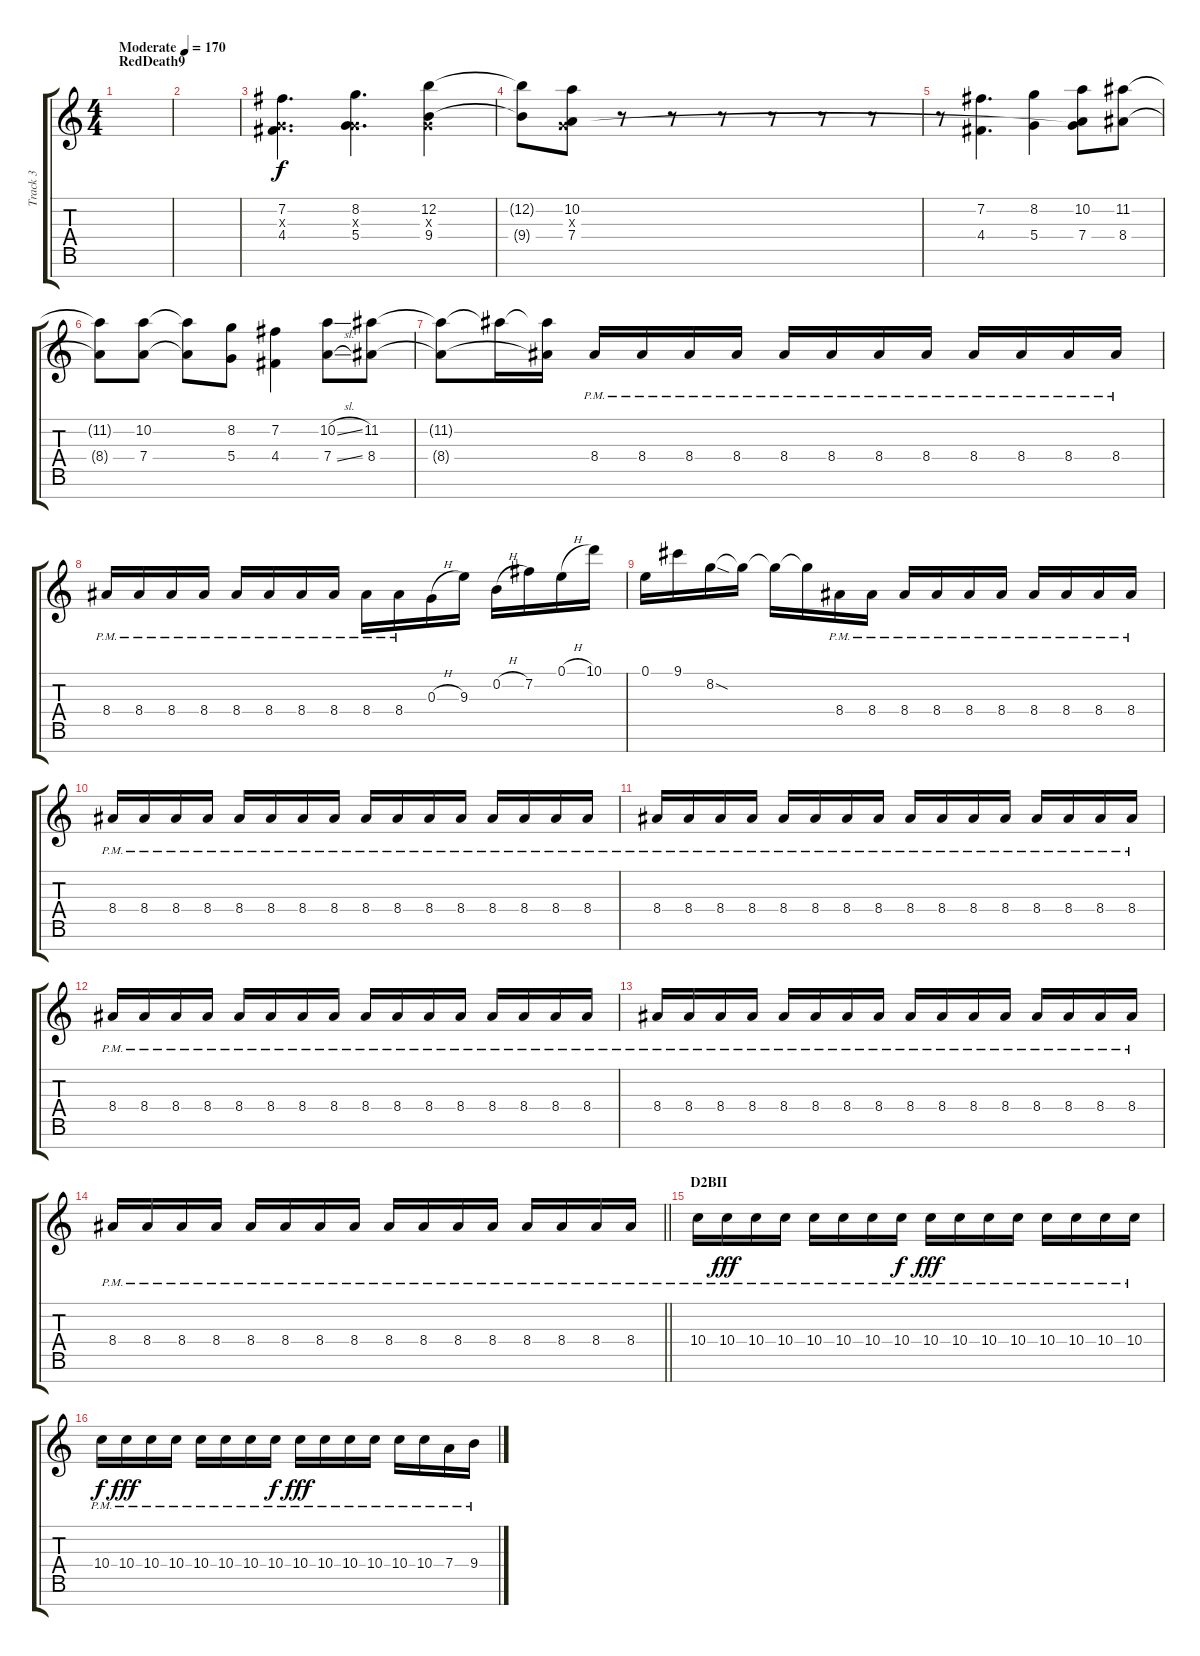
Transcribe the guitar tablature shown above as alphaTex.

\track ("Track 3" "Track 3") {instrument acousticguitarsteel}
\staff {score tabs}
\tuning (E4 B3 G3 D3 A2 E2 B1) {hide}
\ts (4 4)
\section ("" "RedDeath9")
\tempo (170 "Moderate")
\clef g2
\ks c
|
|
(7.2 0.3{x} 4.4).4{d balance 8 instrument overdrivenguitar} (8.2 0.3{x} 5.4).4{d} (12.2 0.3{x} 9.4).4 |
(12.2{t} 9.4{t}).8 (10.2 0.3{x} 7.4).8 r.8 r.8 r.8 r.8 r.8 r.8 |
r.8 (7.2 4.4).4{d} (8.2 5.4).4 (10.2 0.3{t} 7.4).8 (11.2 8.4).8 |
(11.2{t} 8.4{t}).8 (10.2 7.4).8 (10.2{t} 7.4{t}).8 (8.2 5.4).8 (7.2 4.4).4 (10.2{sl} 7.4{sl}).8 (11.2 8.4).8 |
(11.2{t} 8.4{t}).8 11.2{t}.16 (11.2{t} 8.4{t}).16 8.4{pm}.16 8.4{pm}.16 8.4{pm}.16 8.4{pm}.16 8.4{pm}.16 8.4{pm}.16 8.4{pm}.16 8.4{pm}.16 8.4{pm}.16 8.4{pm}.16 8.4{pm}.16 8.4{pm}.16 |
8.4{pm}.16 8.4{pm}.16 8.4{pm}.16 8.4{pm}.16 8.4{pm}.16 8.4{pm}.16 8.4{pm}.16 8.4{pm}.16 8.4{pm}.16 8.4{pm}.16 0.3{h}.16 9.3.16 0.2{h}.16 7.2.16 0.1{h}.16 10.1.16 |
0.1.16 9.1.16 8.2{sod}.16 8.2{t}.16 8.2{t}.16 8.2{t}.16 8.4{pm}.16 8.4{pm}.16 8.4{pm}.16 8.4{pm}.16 8.4{pm}.16 8.4{pm}.16 8.4{pm}.16 8.4{pm}.16 8.4{pm}.16 8.4{pm}.16 |
8.4{pm}.16 8.4{pm}.16 8.4{pm}.16 8.4{pm}.16 8.4{pm}.16 8.4{pm}.16 8.4{pm}.16 8.4{pm}.16 8.4{pm}.16 8.4{pm}.16 8.4{pm}.16 8.4{pm}.16 8.4{pm}.16 8.4{pm}.16 8.4{pm}.16 8.4{pm}.16 |
8.4{pm}.16 8.4{pm}.16 8.4{pm}.16 8.4{pm}.16 8.4{pm}.16 8.4{pm}.16 8.4{pm}.16 8.4{pm}.16 8.4{pm}.16 8.4{pm}.16 8.4{pm}.16 8.4{pm}.16 8.4{pm}.16 8.4{pm}.16 8.4{pm}.16 8.4{pm}.16 |
8.4{pm}.16 8.4{pm}.16 8.4{pm}.16 8.4{pm}.16 8.4{pm}.16 8.4{pm}.16 8.4{pm}.16 8.4{pm}.16 8.4{pm}.16 8.4{pm}.16 8.4{pm}.16 8.4{pm}.16 8.4{pm}.16 8.4{pm}.16 8.4{pm}.16 8.4{pm}.16 |
8.4{pm}.16 8.4{pm}.16 8.4{pm}.16 8.4{pm}.16 8.4{pm}.16 8.4{pm}.16 8.4{pm}.16 8.4{pm}.16 8.4{pm}.16 8.4{pm}.16 8.4{pm}.16 8.4{pm}.16 8.4{pm}.16 8.4{pm}.16 8.4{pm}.16 8.4{pm}.16 |
\barLineRight lightlight
8.4{pm}.16 8.4{pm}.16 8.4{pm}.16 8.4{pm}.16 8.4{pm}.16 8.4{pm}.16 8.4{pm}.16 8.4{pm}.16 8.4{pm}.16 8.4{pm}.16 8.4{pm}.16 8.4{pm}.16 8.4{pm}.16 8.4{pm}.16 8.4{pm}.16 8.4{pm}.16 |
\section ("" "D2BII")
10.4{pm}.16 10.4{pm}.16{dy fff} 10.4{pm}.16 10.4{pm}.16 10.4{pm}.16 10.4{pm}.16 10.4{pm}.16 10.4{pm}.16{dy f} 10.4{pm}.16{dy fff} 10.4{pm}.16 10.4{pm}.16 10.4{pm}.16 10.4{pm}.16 10.4{pm}.16 10.4{pm}.16 10.4{pm}.16 |
10.4{pm}.16{dy f} 10.4{pm}.16{dy fff} 10.4{pm}.16 10.4{pm}.16 10.4{pm}.16 10.4{pm}.16 10.4{pm}.16 10.4{pm}.16{dy f} 10.4{pm}.16{dy fff} 10.4{pm}.16 10.4{pm}.16 10.4{pm}.16 10.4{pm}.16 10.4{pm}.16 7.4{pm}.16 9.4{pm}.16
